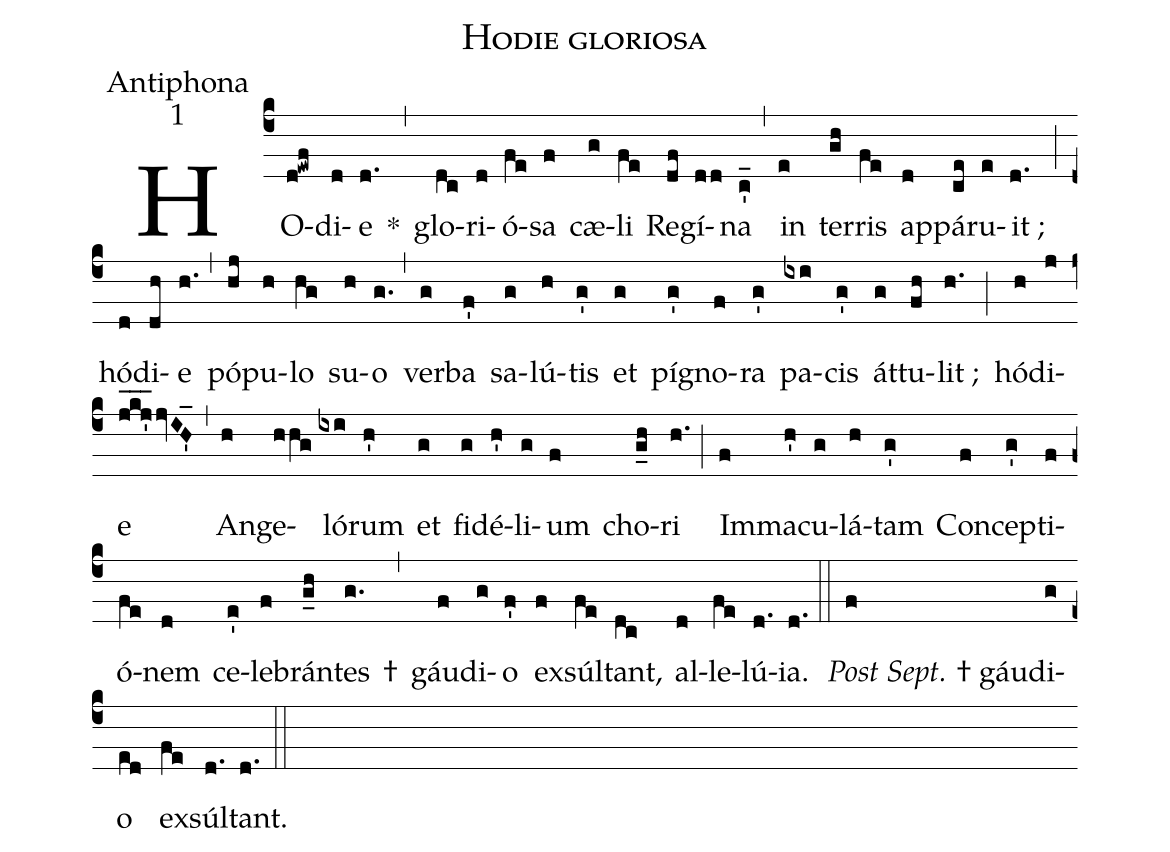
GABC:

name:Hodie gloriosa;
office-part:Antiphona;
mode:1;
%%
(c4)HO(d!ewf)di(d)e(d.) *(,) glo(dc)ri(d)ó(fe)sa(f) cæ(g)li(fe) Re(df)gí(dd)na(c'_) (,) in(e) ter(gh)ris(fe) ap(d)pá(ce)ru(e)it ; (d.) (;) hó(d)di(dh)e(h.) (,) pó(hj)pu(h)lo(hg) su(h)o(g.) (,) ver(g)ba(f') sa(g)lú(h)tis(g') et(g) pí(g')gno(f)ra(g') pa(ixi)cis(g') át(g)tu(fh)lit ;(h.) (;) hó(h)di(j)e(jkj'___jvIH'_) (,) An(h)ge(hhg)ló(ixi)rum(h') et(g) fi(g)dé(h')li(g)um(f) cho(g_h)ri(h.) (;) Im(f)ma(h')cu(g)lá(h)tam(g') Con(f)cep(g')ti(f)ó(fe)nem(d) ce(e')le(f)brán(g_h)tes(g.) †(,) gáu(f)di(g)o(f') ex(f)súl(fe)tant,(dc) al(d)le(fe)lú(d.)ia.(d.) (::)<i>Post Sept.</i> † gáu(f)di(g)o(ed) ex(fe)súl(d.)tant.(d.) (::)
